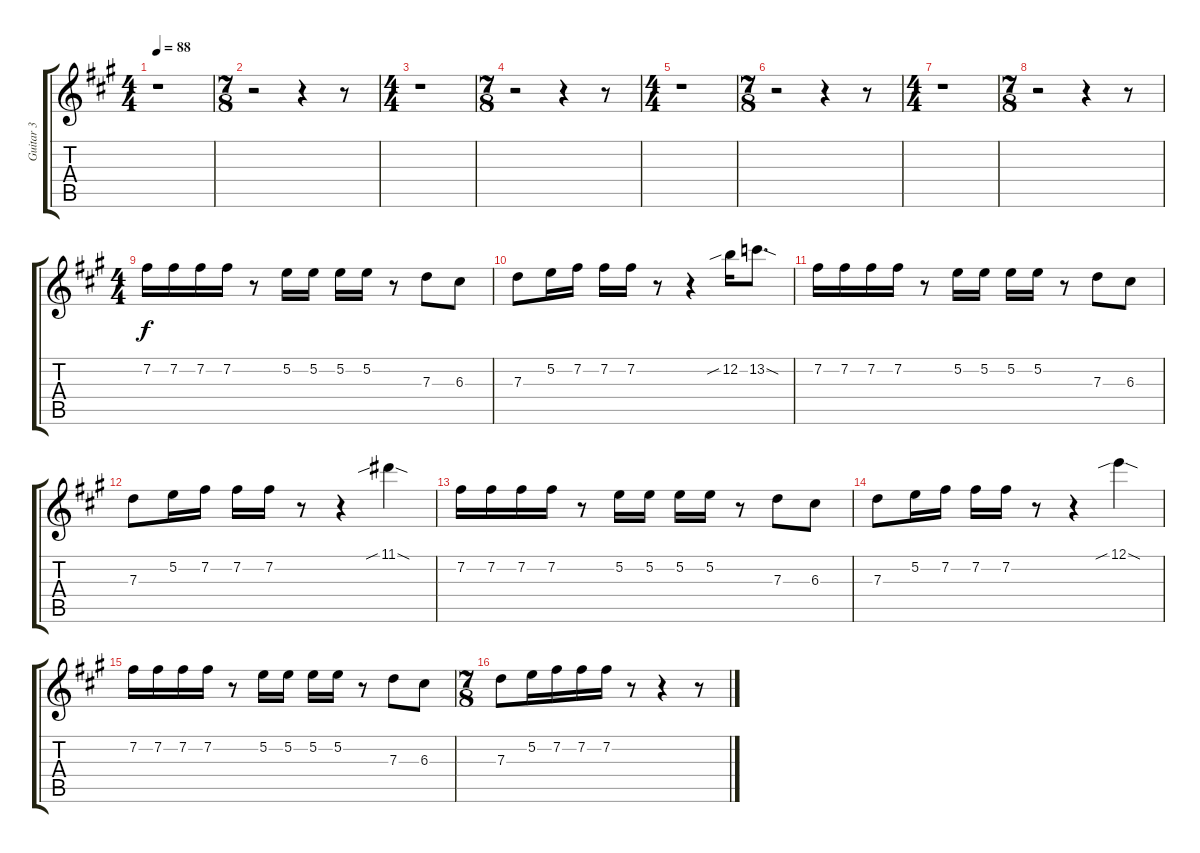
\track ("Guitar 3" "Guitar 3") {instrument distortionguitar}
\staff {score tabs}
\tuning (E4 B3 G3 D3 A2 E2) {hide}
\ts (4 4)
\tempo 88
\clef g2
\ks a
r.1{dy f} |
\ts (7 8)
r.2 r.4 r.8 |
\ts (4 4)
r.1 |
\ts (7 8)
r.2 r.4 r.8 |
\ts (4 4)
r.1 |
\ts (7 8)
r.2 r.4 r.8 |
\ts (4 4)
r.1 |
\ts (7 8)
r.2 r.4 r.8 |
\ts (4 4)
7.2.16 7.2.16 7.2.16 7.2.16 r.8 5.2.16 5.2.16 5.2.16 5.2.16 r.8 7.3.8 6.3.8 |
7.3.8 5.2.16 7.2.16 7.2.16 7.2.16 r.8 r.4 12.2{sib}.16 13.2{sod}.8{d} |
7.2.16 7.2.16 7.2.16 7.2.16 r.8 5.2.16 5.2.16 5.2.16 5.2.16 r.8 7.3.8 6.3.8 |
7.3.8 5.2.16 7.2.16 7.2.16 7.2.16 r.8 r.4 11.1{sib sod}.4 |
7.2.16 7.2.16 7.2.16 7.2.16 r.8 5.2.16 5.2.16 5.2.16 5.2.16 r.8 7.3.8 6.3.8 |
7.3.8 5.2.16 7.2.16 7.2.16 7.2.16 r.8 r.4 12.1{sib sod}.4 |
7.2.16 7.2.16 7.2.16 7.2.16 r.8 5.2.16 5.2.16 5.2.16 5.2.16 r.8 7.3.8 6.3.8 |
\ts (7 8)
7.3.8 5.2.16 7.2.16 7.2.16 7.2.16 r.8 r.4 r.8
